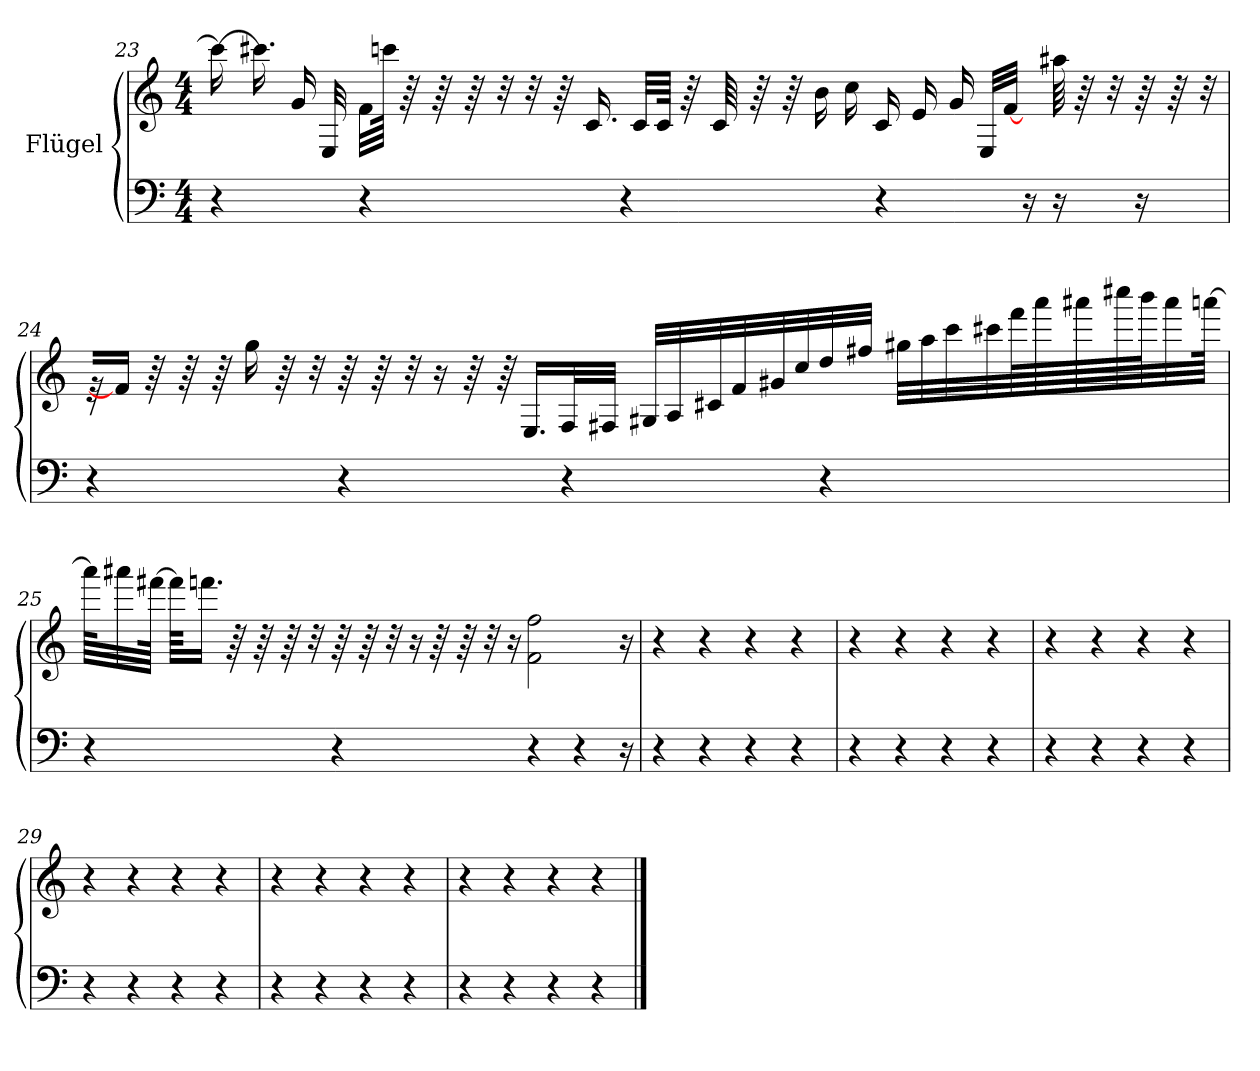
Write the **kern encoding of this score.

**kern	**kern
*part1	*part1
*staff2	*staff1
*I"Flügel	*
*clefF4	*clefG2
*k[]	*k[]
*M4/4	*M4/4
=23	=23
4r	16ccc#_
.	16.ccc#X]
.	16g
.	32E
4r	32fLLL
.	64cccnJJJk
.	64r
.	64r
.	64r
.	32r
.	32r
.	64r
.	16.c
4r	.
.	32cLLL
.	64cJJJk
.	64r
.	64c
.	64r
.	64r
.	16b
.	16cc
4r	16c
.	16e
.	16g
.	32EKLL
.	[32fJJ
16r	16ryy
16r	64aa#X
.	64r
.	32r
16r	64r
.	64r
.	32r
=24	=24
4r	32r
.	16fJJ]
.	64r
.	64r
.	64r
.	16gg
.	64r
.	32r
4r	64r
.	64r
.	32r
.	16r
.	64r
.	64r
.	16.ELL
4r	32FL
.	32F#XJJJ
.	32G#XLLL
.	32A
.	32c#X
.	32f
.	32g#X
.	32cc
4r	32dd
.	32ff#XJJJ
.	32gg#XLLL
.	32aa
.	32ccc
.	32ccc#X
.	64fffL
.	64aaa
.	64aaa#X
.	64cccc#X
16ryy	64bbbJ
.	32aaa#
.	[64aaanJJJk
=25	=25
4r	64aaaKLLL]
.	32aaa#X
.	[64fff#XJJJk
.	64fff#KKLL]
.	16.fffnJJ
.	64r
.	64r
.	64r
.	32r
4r	64r
.	64r
.	32r
.	16r
.	64r
.	64r
.	32r
.	16r
4r	2ff 2f
4r	.
16r	16r
=26	=26
4r	4r
4r	4r
4r	4r
4r	4r
=27	=27
4r	4r
4r	4r
4r	4r
4r	4r
=28	=28
4r	4r
4r	4r
4r	4r
4r	4r
=29	=29
4r	4r
4r	4r
4r	4r
4r	4r
=30	=30
4r	4r
4r	4r
4r	4r
4r	4r
=31	=31
4r	4r
4r	4r
4r	4r
4r	4r
==	==
*-	*-
